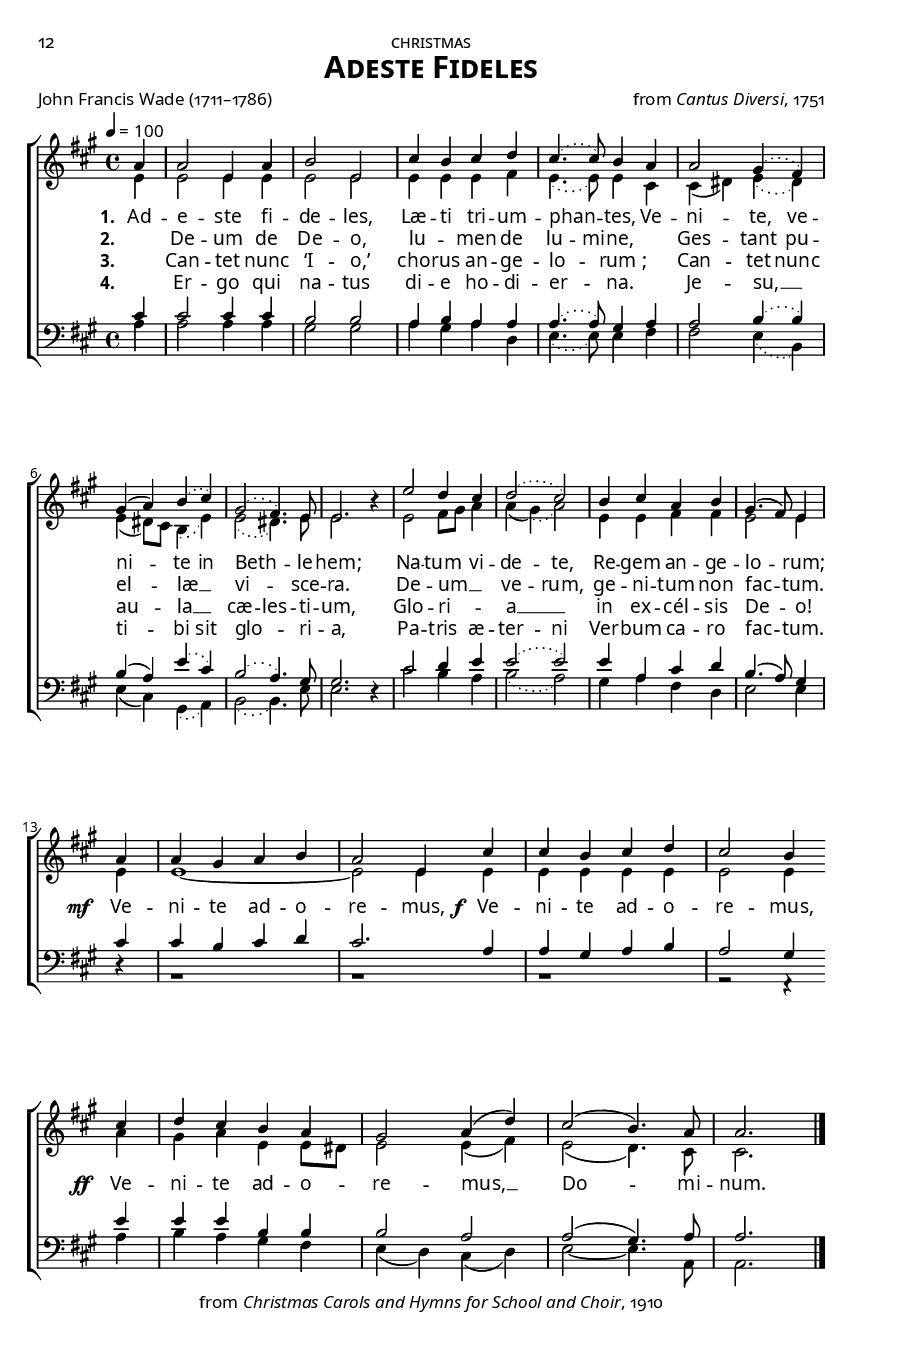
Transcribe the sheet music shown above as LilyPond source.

\version "2.14.2"
\include "util.ly"
\header {
  title = \markup{\override #'(font-name . "Garamond Premier Pro Semibold"){ \abs-fontsize #15 \smallCapsOldStyle"Adeste Fideles"}}
  poet = \markup\oldStyleNum"John Francis Wade (1711–1786)"
  composer = \markup\concat{"from " \italic"Cantus Diversi" \oldStyleNum", 1751"}
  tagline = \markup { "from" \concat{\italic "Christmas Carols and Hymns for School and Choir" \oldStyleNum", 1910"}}
}
\paper {
  paper-height = 9\in
  paper-width = 6\in
  indent = 0\in
  %system-system-spacing = #'((basic-distance . 10) (padding . 0))
  %system-system-spacing =
  %  #'((basic-distance . 0)
  %     (minimum-distance . 0)
  %     (padding . -10)
  %     (stretchability . 100))
  ragged-last-bottom = ##f
  ragged-bottom = ##f
  two-sided = ##t
  inner-margin = 0.5\in
  outer-margin = 0.25\in
  top-margin = 0.25\in
  bottom-margin = 0.25\in
  first-page-number = #012
  print-first-page-number = ##t
  headerLine = \markup{\override #'(font-name . "Garamond Premier Pro") \smallCapsOldStyle"christmas"}
  oddHeaderMarkup = \markup\fill-line{
     \override #'(font-name . "Garamond Premier Pro")\abs-fontsize #8.5
     \combine 
        \fill-line{"" \on-the-fly #print-page-number-check-first
        \oldStylePageNum""
        }
        \fill-line{\headerLine}
  }
  evenHeaderMarkup = \markup {
     \override #'(font-name . "Garamond Premier Pro")\abs-fontsize #8.5
     \combine
        \on-the-fly #print-page-number-check-first
        \oldStylePageNum""
        \fill-line{\headerLine}
  }
}
#(set-global-staff-size 15) \paper{ #(define fonts (make-pango-font-tree "GoudyOlSt BT" "Garamond Premier Pro" "Garamond Premier Pro" (/ 15 20))) }
global = {
  \key a \major
  \time 4/4
  \autoBeamOff
  \override DynamicLineSpanner #'staff-padding = #0.0
  \override DynamicLineSpanner #'Y-extent = #'(-0.5 . 1.5)
}

sopMusic = \relative c'' {
  \tempo 4 = 100
  \partial 4 a4 |
  a2 e4 a |
  b2 e, |
  cis'4 b cis d |
  \slurDotted cis4.( cis8) b4 a |
  a2 gis4( fis) | \break
  
  \slurSolid
  gis( a) \slurDotted b( cis) |
  gis2( fis4.) e8 |
  e2. b'4\rest |
  e2 d4 cis |
  \slurDotted d2( cis) |
  b4 cis a b |
  \slurSolid \partial 4*3 gis4.( fis8) e4 | \break
  
  \partial 4 a4 |
  a gis a b |
  a2 e4 cis'4 |
  cis b cis d |
  cis2 b4 \bar""\break cis |
  
  d cis b a |
  gis2 a4( d) |
  cis2( b4.) a8) |
  \partial 4*3 a2. \bar "|."
}
sopWords = \lyricmode {
  
}

altoMusic = \relative c' {
  \partial 4 e4 |
  e2 e4 e |
  e2 e |
  e4 e e fis |
  \slurDotted e4.( e8) e4 cis |
  \slurSolid cis( dis) \slurDotted e( dis) |
  
  \slurSolid e( dis8[) cis] \slurDotted b4( e) |
  e2( dis4.) e8 |
  e2. s4 |
  e2 fis8[ gis] a4 |
  \slurSolid a( \slurDotted gis)( a2) |
  e4 e fis fis |
  \slurSolid \partial 4*3 e2 e4 |
  
  e4 |
  e1~ |
  e2 e4 e |
  e e e e |
  e2 e4 a |
  
  gis a e e8[ dis] |
  e2 e4( fis) |
  e2( d4.) cis8 |
  \partial 4*3 cis2. \bar "|."
}
altoWords = {
  \dropLyricsV
  \lyricmode {
    \set stanza = #"1. "
  \set ignoreMelismata = ##t
    Ad -- e -- ste fi -- de -- les, Læ -- ti tri -- um -- phan -- _ tes,
    Ve -- ni -- te, ve -- ni -- _ te in Beth -- _ le -- hem; Na -- tum vi -- de -- te,
    Re -- gem an -- ge -- lo -- _ rum;
  \unset ignoreMelismata
  }
  \set stanza = \markup\dynamic"mf  "
  \lyricmode {
    Ve -- ni -- te ad -- o -- re -- mus,
  }
  \set stanza = \markup\dynamic" f "
  \lyricmode {
    Ve -- ni -- te ad -- o -- re -- mus,
  }
  \set stanza = \markup\dynamic"ff  "
  \lyricmode {
    \raiseLyrics
    Ve -- ni -- te ad -- o -- re -- mus, __ Do -- mi -- num.
  }
}
altoWordsII = \lyricmode {
  \dropLyricsV
  \set stanza = #"2. "
  \set ignoreMelismata = ##t
  _ De -- um de De -- o, lu -- _ men de lu -- mi -- ne, ""
  Ges -- tant pu -- el -- _ læ __ _ vi -- _ sce -- ra.
  De -- um __ _ ve -- rum, ge -- ni -- tum non fac -- _ tum.
}
altoWordsIII = \lyricmode {
  \dropLyricsV
  \set stanza = #"3. "
  \set ignoreMelismata = ##t
  _ Can -- tet nunc ‘I -- o,’ cho -- rus an -- ge -- lo -- _ rum_; ""
  Can -- tet nunc au -- _ la __ _ cæ -- les -- ti -- um,
  Glo -- ri -- _ a __ _ in ex -- cél -- sis De -- _ o!
}
altoWordsIV = \lyricmode {
  \dropLyricsV
  \set stanza = #"4. "
  \set ignoreMelismata = ##t
  _ Er -- go qui na -- tus di -- e ho -- di -- er -- _ na. ""
  Je -- su, __ _ ti -- _ bi sit glo -- _ ri -- a,
  Pa -- tris æ -- ter -- ni Ver -- bum ca -- ro fac -- _ tum.
}

tenorMusic = \relative c' {
  \partial 4 cis4 |
  cis2 cis4 cis |
  b2 b |
  a4 b a a |
  \slurDotted a4.( a8) gis4 a |
  a2 b4( b) |
  
  \slurSolid b( a) \slurDotted e'( cis) |
  b2( a4.) gis8 |
  gis2. d4\rest |
  cis'2 d4 e |
  \slurDotted e2( e2) |
  e4 a, cis d |
  \slurSolid \partial 4*3 b4.( a8) gis4 |
  
  \partial 4 cis4 |
  cis b cis d |
  cis2. a4 |
  a gis a b |
  a2 gis4 e' |
  
  e e b b |
  b2 a |
  a( gis4.) a8 |
  \partial 4*3 a2. \bar "|."
}
tenorWords = \lyricmode {

}

bassMusic = \relative c' {
  \partial 4 a4 |
  a2 a4 a |
  gis2 gis |
  a4 gis a d, |
  \slurDotted e4.( e8) e4 fis |
  fis2 e4( b) |
  
  \slurSolid e( cis) \slurDotted gis( a) |
  b2( b4.) e8 |
  e2. s4 |
  cis'2 b4 a |
  b2( a2) |
  gis4 a fis d |
  \partial 4*3 e2 e4 |
  
  \slurSolid \partial 4 d\rest |
  g,1\rest |
  g1\rest |
  g1\rest |
  g2\rest f4\rest a'4 |
  
  b a gis fis |
  e( d) cis( d) |
  e2~e4. a,8 |
  \partial 4*3 a2. \bar "|."
}
bassWords = \lyricmode {

}

\score {
  <<
   \new ChoirStaff <<
%    \new Lyrics = sopranos \with { \override VerticalAxisGroup #'nonstaff-relatedstaff-spacing = #'((basic-distance . 1)) }
    \new Staff = women <<
      \new Voice = "sopranos" { \voiceOne << \global \sopMusic >> }
      \new Voice = "altos" { \voiceTwo << \global \altoMusic >> }
    >>
    \new Lyrics \with { alignAboveContext = #"women" \override VerticalAxisGroup #'nonstaff-relatedstaff-spacing = #'((basic-distance . 1))} \lyricsto "sopranos" \sopWords
    \new Lyrics = "altosIV"  \with { alignBelowContext = #"women" } \lyricsto "sopranos" \altoWordsIV
    \new Lyrics = "altosIII"  \with { alignBelowContext = #"women" } \lyricsto "sopranos" \altoWordsIII
    \new Lyrics = "altosII"  \with { alignBelowContext = #"women" } \lyricsto "sopranos" \altoWordsII
    \new Lyrics = "altos"  \with { alignBelowContext = #"women" } \lyricsto "sopranos" \altoWords
   \new Staff = men <<
      \clef bass
      \new Voice = "tenors" { \voiceOne << \global \tenorMusic >> }
      \new Voice = "basses" { \voiceTwo << \global \bassMusic >> }
    >>
    \new Lyrics \with { alignAboveContext = #"men" \override VerticalAxisGroup #'nonstaff-relatedstaff-spacing = #'((basic-distance . 1)) } \lyricsto "tenors" \tenorWords
    \new Lyrics \with { alignBelowContext = #"men" \override VerticalAxisGroup #'nonstaff-relatedstaff-spacing = #'((basic-distance . 1)) } \lyricsto "basses" \bassWords
  >>
%    \new PianoStaff << \new Staff { \new Voice { \pianoRH } } \new Staff { \clef "bass" \pianoLH } >>
  >>
  \layout {
    \context {
      \Score
      %\override SpacingSpanner #'base-shortest-duration = #(ly:make-moment 1 8)
      %\override SpacingSpanner #'common-shortest-duration = #(ly:make-moment 1 4)
    }
    \context {
      % Remove all empty staves
      % \Staff \RemoveEmptyStaves \override VerticalAxisGroup #'remove-first = ##t
    }
    \context {
      \Lyrics
      \override LyricText #'X-offset = #center-on-word
    }
  }
  \midi {
    \tempo 4 = 100
    \set Staff.midiInstrument = "flute"
  
    \context {
      \Voice
      \remove "Dynamic_performer"
    }
  }
}
